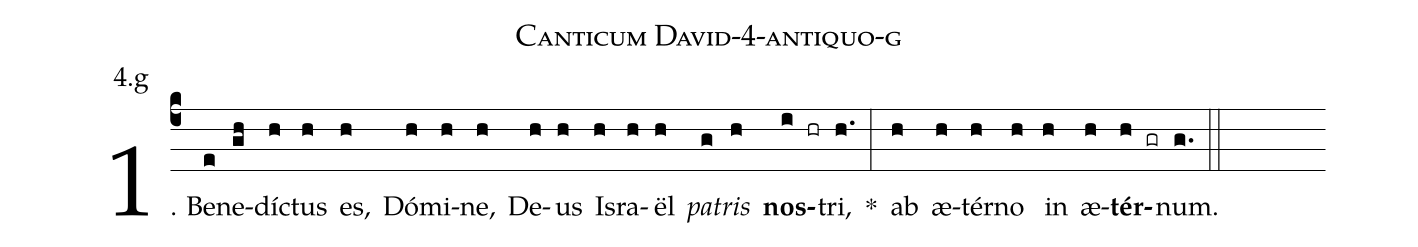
name: Canticum David-4-antiquo-g;
annotation: 4.g;
%%
(c4)1. Be(e)ne(gh)díc(h)tus(h) es,(h) Dó(h)mi(h)ne,(h) De(h)us(h) Is(h)ra(h)ël(h) <i>pa</i>(g)<i>tris</i>(h) <b>nos</b>(i hr)tri,(h.) *(:) ab(h) æ(h)tér(h)no(h) in(h) æ(h)<b>tér</b>(h gr)num.(g.) (::)
